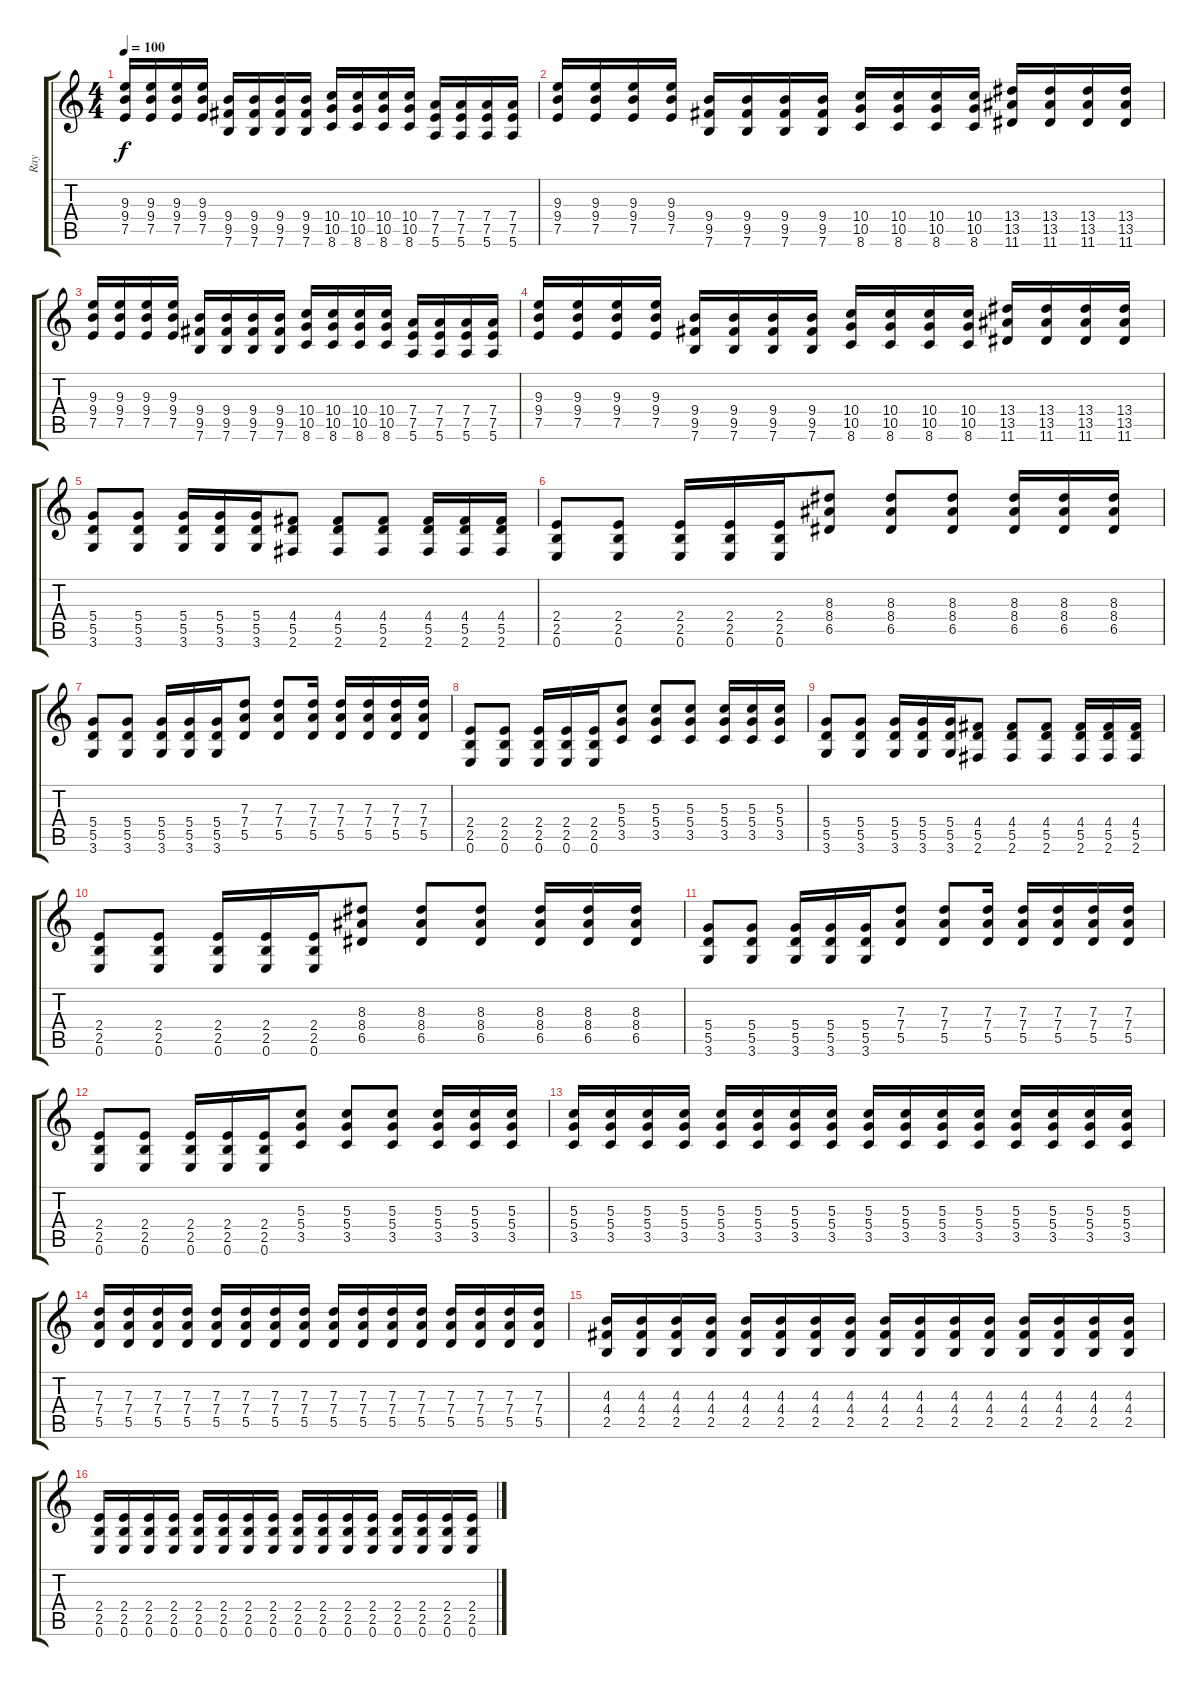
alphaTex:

\track ("Ray" "Ray") {instrument overdrivenguitar}
\staff {score tabs}
\tuning (E4 B3 G3 D3 A2 E2) {hide}
\ts (4 4)
\tempo 100
\clef g2
\ks c
(9.3 9.4 7.5).16{dy f} (9.3 9.4 7.5).16 (9.3 9.4 7.5).16 (9.3 9.4 7.5).16 (9.4 9.5 7.6).16 (9.4 9.5 7.6).16 (9.4 9.5 7.6).16 (9.4 9.5 7.6).16 (10.4 10.5 8.6).16 (10.4 10.5 8.6).16 (10.4 10.5 8.6).16 (10.4 10.5 8.6).16 (7.4 7.5 5.6).16 (7.4 7.5 5.6).16 (7.4 7.5 5.6).16 (7.4 7.5 5.6).16 |
(9.3 9.4 7.5).16 (9.3 9.4 7.5).16 (9.3 9.4 7.5).16 (9.3 9.4 7.5).16 (9.4 9.5 7.6).16 (9.4 9.5 7.6).16 (9.4 9.5 7.6).16 (9.4 9.5 7.6).16 (10.4 10.5 8.6).16 (10.4 10.5 8.6).16 (10.4 10.5 8.6).16 (10.4 10.5 8.6).16 (13.4 13.5 11.6).16 (13.4 13.5 11.6).16 (13.4 13.5 11.6).16 (13.4 13.5 11.6).16 |
(9.3 9.4 7.5).16 (9.3 9.4 7.5).16 (9.3 9.4 7.5).16 (9.3 9.4 7.5).16 (9.4 9.5 7.6).16 (9.4 9.5 7.6).16 (9.4 9.5 7.6).16 (9.4 9.5 7.6).16 (10.4 10.5 8.6).16 (10.4 10.5 8.6).16 (10.4 10.5 8.6).16 (10.4 10.5 8.6).16 (7.4 7.5 5.6).16 (7.4 7.5 5.6).16 (7.4 7.5 5.6).16 (7.4 7.5 5.6).16 |
(9.3 9.4 7.5).16 (9.3 9.4 7.5).16 (9.3 9.4 7.5).16 (9.3 9.4 7.5).16 (9.4 9.5 7.6).16 (9.4 9.5 7.6).16 (9.4 9.5 7.6).16 (9.4 9.5 7.6).16 (10.4 10.5 8.6).16 (10.4 10.5 8.6).16 (10.4 10.5 8.6).16 (10.4 10.5 8.6).16 (13.4 13.5 11.6).16 (13.4 13.5 11.6).16 (13.4 13.5 11.6).16 (13.4 13.5 11.6).16 |
(5.4 5.5 3.6).8 (5.4 5.5 3.6).8 (5.4 5.5 3.6).16 (5.4 5.5 3.6).16 (5.4 5.5 3.6).16 (4.4 5.5 2.6).8 (4.4 5.5 2.6).8 (4.4 5.5 2.6).8 (4.4 5.5 2.6).16 (4.4 5.5 2.6).16 (4.4 5.5 2.6).16 |
(2.4 2.5 0.6).8 (2.4 2.5 0.6).8 (2.4 2.5 0.6).16 (2.4 2.5 0.6).16 (2.4 2.5 0.6).16 (8.3 8.4 6.5).8 (8.3 8.4 6.5).8 (8.3 8.4 6.5).8 (8.3 8.4 6.5).16 (8.3 8.4 6.5).16 (8.3 8.4 6.5).16 |
(5.4 5.5 3.6).8 (5.4 5.5 3.6).8 (5.4 5.5 3.6).16 (5.4 5.5 3.6).16 (5.4 5.5 3.6).16 (7.3 7.4 5.5).8 (7.3 7.4 5.5).8 (7.3 7.4 5.5).16 (7.3 7.4 5.5).16 (7.3 7.4 5.5).16 (7.3 7.4 5.5).16 (7.3 7.4 5.5).16 |
(2.4 2.5 0.6).8 (2.4 2.5 0.6).8 (2.4 2.5 0.6).16 (2.4 2.5 0.6).16 (2.4 2.5 0.6).16 (5.3 5.4 3.5).8 (5.3 5.4 3.5).8 (5.3 5.4 3.5).8 (5.3 5.4 3.5).16 (5.3 5.4 3.5).16 (5.3 5.4 3.5).16 |
(5.4 5.5 3.6).8 (5.4 5.5 3.6).8 (5.4 5.5 3.6).16 (5.4 5.5 3.6).16 (5.4 5.5 3.6).16 (4.4 5.5 2.6).8 (4.4 5.5 2.6).8 (4.4 5.5 2.6).8 (4.4 5.5 2.6).16 (4.4 5.5 2.6).16 (4.4 5.5 2.6).16 |
(2.4 2.5 0.6).8 (2.4 2.5 0.6).8 (2.4 2.5 0.6).16 (2.4 2.5 0.6).16 (2.4 2.5 0.6).16 (8.3 8.4 6.5).8 (8.3 8.4 6.5).8 (8.3 8.4 6.5).8 (8.3 8.4 6.5).16 (8.3 8.4 6.5).16 (8.3 8.4 6.5).16 |
(5.4 5.5 3.6).8 (5.4 5.5 3.6).8 (5.4 5.5 3.6).16 (5.4 5.5 3.6).16 (5.4 5.5 3.6).16 (7.3 7.4 5.5).8 (7.3 7.4 5.5).8 (7.3 7.4 5.5).16 (7.3 7.4 5.5).16 (7.3 7.4 5.5).16 (7.3 7.4 5.5).16 (7.3 7.4 5.5).16 |
(2.4 2.5 0.6).8 (2.4 2.5 0.6).8 (2.4 2.5 0.6).16 (2.4 2.5 0.6).16 (2.4 2.5 0.6).16 (5.3 5.4 3.5).8 (5.3 5.4 3.5).8 (5.3 5.4 3.5).8 (5.3 5.4 3.5).16 (5.3 5.4 3.5).16 (5.3 5.4 3.5).16 |
(5.3 5.4 3.5).16 (5.3 5.4 3.5).16 (5.3 5.4 3.5).16 (5.3 5.4 3.5).16 (5.3 5.4 3.5).16 (5.3 5.4 3.5).16 (5.3 5.4 3.5).16 (5.3 5.4 3.5).16 (5.3 5.4 3.5).16 (5.3 5.4 3.5).16 (5.3 5.4 3.5).16 (5.3 5.4 3.5).16 (5.3 5.4 3.5).16 (5.3 5.4 3.5).16 (5.3 5.4 3.5).16 (5.3 5.4 3.5).16 |
(7.3 7.4 5.5).16 (7.3 7.4 5.5).16 (7.3 7.4 5.5).16 (7.3 7.4 5.5).16 (7.3 7.4 5.5).16 (7.3 7.4 5.5).16 (7.3 7.4 5.5).16 (7.3 7.4 5.5).16 (7.3 7.4 5.5).16 (7.3 7.4 5.5).16 (7.3 7.4 5.5).16 (7.3 7.4 5.5).16 (7.3 7.4 5.5).16 (7.3 7.4 5.5).16 (7.3 7.4 5.5).16 (7.3 7.4 5.5).16 |
(4.3 4.4 2.5).16 (4.3 4.4 2.5).16 (4.3 4.4 2.5).16 (4.3 4.4 2.5).16 (4.3 4.4 2.5).16 (4.3 4.4 2.5).16 (4.3 4.4 2.5).16 (4.3 4.4 2.5).16 (4.3 4.4 2.5).16 (4.3 4.4 2.5).16 (4.3 4.4 2.5).16 (4.3 4.4 2.5).16 (4.3 4.4 2.5).16 (4.3 4.4 2.5).16 (4.3 4.4 2.5).16 (4.3 4.4 2.5).16 |
(2.4 2.5 0.6).16 (2.4 2.5 0.6).16 (2.4 2.5 0.6).16 (2.4 2.5 0.6).16 (2.4 2.5 0.6).16 (2.4 2.5 0.6).16 (2.4 2.5 0.6).16 (2.4 2.5 0.6).16 (2.4 2.5 0.6).16 (2.4 2.5 0.6).16 (2.4 2.5 0.6).16 (2.4 2.5 0.6).16 (2.4 2.5 0.6).16 (2.4 2.5 0.6).16 (2.4 2.5 0.6).16 (2.4 2.5 0.6).16
